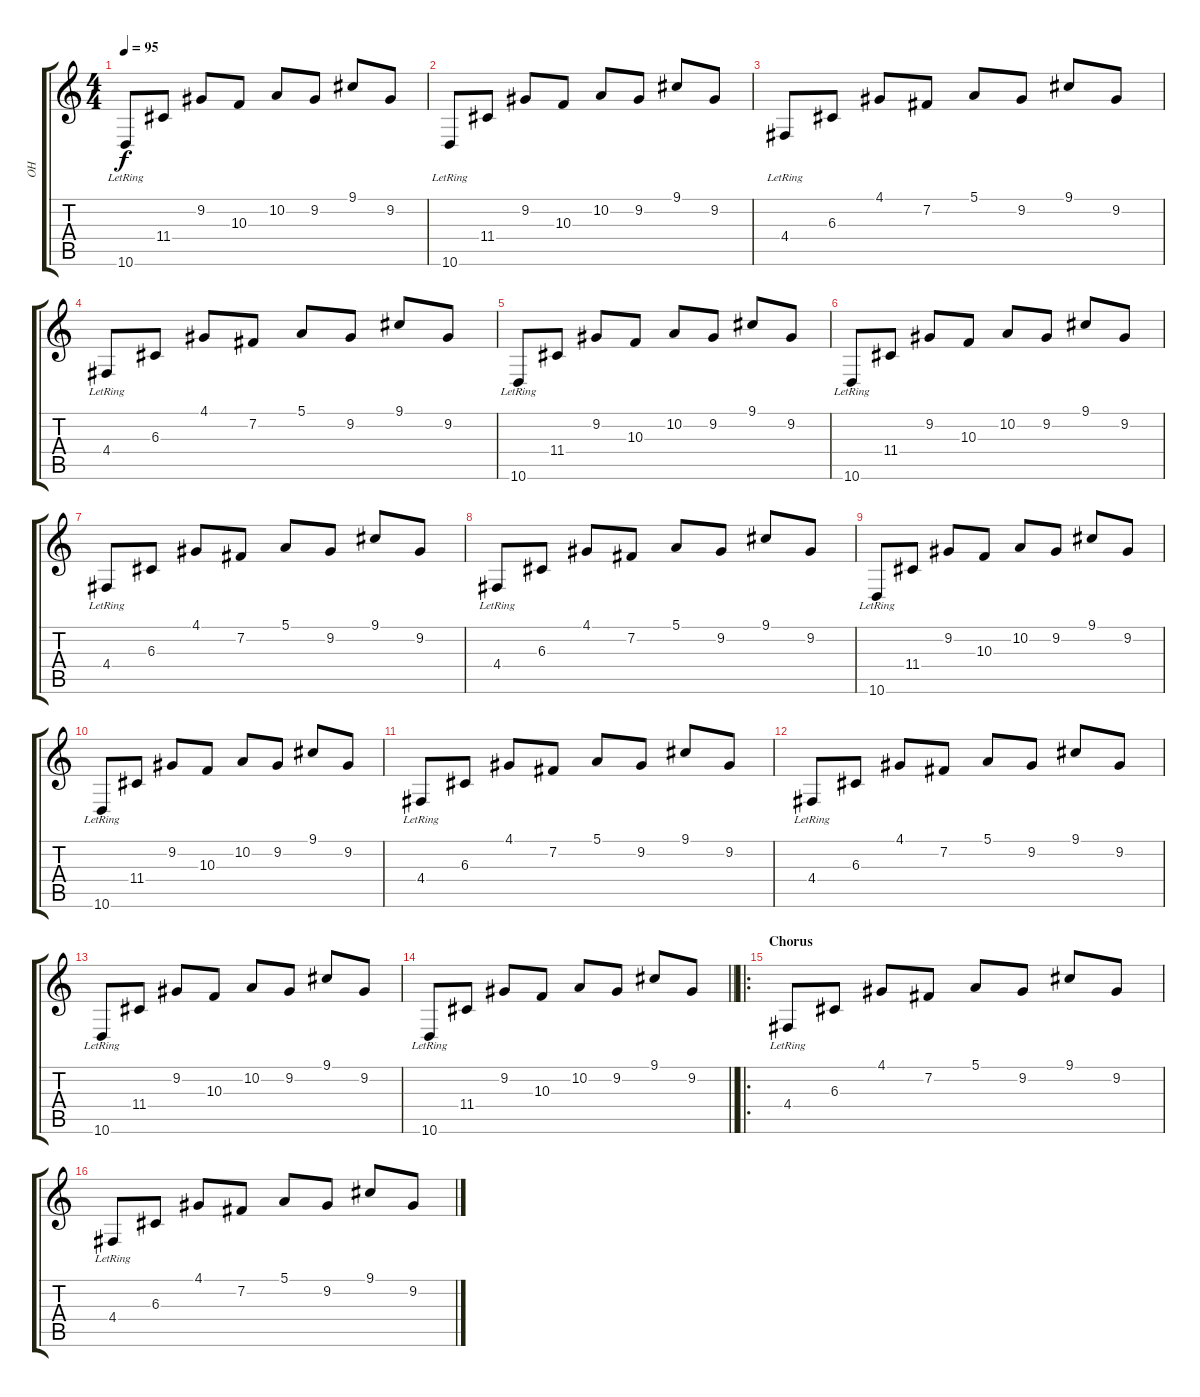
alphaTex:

\track ("OH" "OH") {instrument orchestralharp}
\staff {score tabs}
\tuning (E4 B3 G3 D3 A2 E2) {hide}
\ts (4 4)
\tempo 95
\clef g2
\ks c
10.6{lr}.8{dy f} 11.4.8 9.2.8 10.3.8 10.2.8 9.2.8 9.1.8 9.2.8 |
10.6{lr}.8 11.4.8 9.2.8 10.3.8 10.2.8 9.2.8 9.1.8 9.2.8 |
4.4{lr}.8 6.3.8 4.1.8 7.2.8 5.1.8 9.2.8 9.1.8 9.2.8 |
4.4{lr}.8 6.3.8 4.1.8 7.2.8 5.1.8 9.2.8 9.1.8 9.2.8 |
10.6{lr}.8 11.4.8 9.2.8 10.3.8 10.2.8 9.2.8 9.1.8 9.2.8 |
10.6{lr}.8 11.4.8 9.2.8 10.3.8 10.2.8 9.2.8 9.1.8 9.2.8 |
4.4{lr}.8 6.3.8 4.1.8 7.2.8 5.1.8 9.2.8 9.1.8 9.2.8 |
4.4{lr}.8 6.3.8 4.1.8 7.2.8 5.1.8 9.2.8 9.1.8 9.2.8 |
10.6{lr}.8 11.4.8 9.2.8 10.3.8 10.2.8 9.2.8 9.1.8 9.2.8 |
10.6{lr}.8 11.4.8 9.2.8 10.3.8 10.2.8 9.2.8 9.1.8 9.2.8 |
4.4{lr}.8 6.3.8 4.1.8 7.2.8 5.1.8 9.2.8 9.1.8 9.2.8 |
4.4{lr}.8 6.3.8 4.1.8 7.2.8 5.1.8 9.2.8 9.1.8 9.2.8 |
10.6{lr}.8 11.4.8 9.2.8 10.3.8 10.2.8 9.2.8 9.1.8 9.2.8 |
\barLineRight lightlight
10.6{lr}.8 11.4.8 9.2.8 10.3.8 10.2.8 9.2.8 9.1.8 9.2.8 |
\ro
\section ("" "Chorus")
4.4{lr}.8 6.3.8 4.1.8 7.2.8 5.1.8 9.2.8 9.1.8 9.2.8 |
4.4{lr}.8 6.3.8 4.1.8 7.2.8 5.1.8 9.2.8 9.1.8 9.2.8
